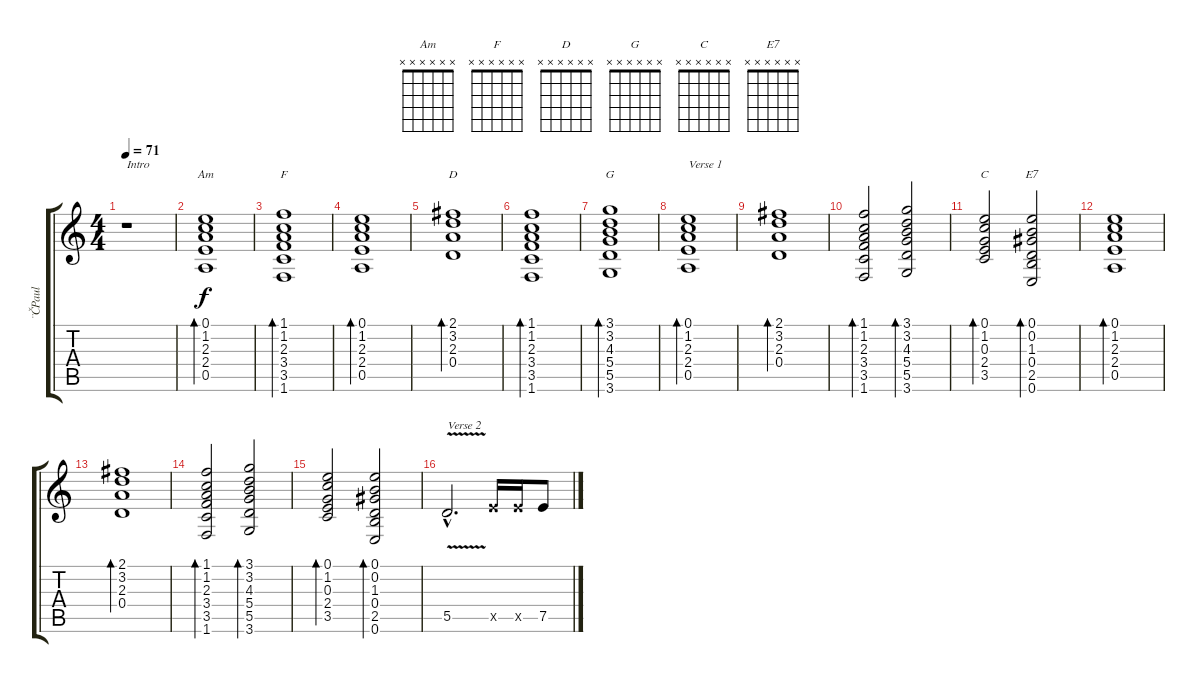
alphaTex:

\track ("¨ČPaul" "¨ČPaul") {instrument distortionguitar}
\staff {score tabs}
\tuning (E4 B3 G3 D3 A2 E2) {hide}
\chord ("Am" x x x x x x)
\chord ("F" x x x x x x)
\chord ("D" x x x x x x)
\chord ("G" x x x x x x)
\chord ("C" x x x x x x)
\chord ("E7" x x x x x x)
\ts (4 4)
\tempo 71
\clef g2
\ks c
r.1{txt "Intro" dy f instrument distortionguitar} |
(0.1 1.2 2.3 2.4 0.5).1{bd 60 ch "Am" volume 6 instrument electricguitarjazz} |
(1.1 1.2 2.3 3.4 3.5 1.6).1{bd 60 ch "F"} |
(0.1 1.2 2.3 2.4 0.5).1{bd 60} |
(2.1 3.2 2.3 0.4).1{bd 60 ch "D"} |
(1.1 1.2 2.3 3.4 3.5 1.6).1{bd 60} |
(3.1 3.2 4.3 5.4 5.5 3.6).1{bd 60 ch "G"} |
(0.1 1.2 2.3 2.4 0.5).1{bd 60 txt "Verse 1"} |
(2.1 3.2 2.3 0.4).1{bd 60} |
(1.1 1.2 2.3 3.4 3.5 1.6).2{bd 60} (3.1 3.2 4.3 5.4 5.5 3.6).2{bd 60} |
(0.1 1.2 0.3 2.4 3.5).2{bd 60 ch "C"} (0.1 0.2 1.3 0.4 2.5 0.6).2{bd 60 ch "E7"} |
(0.1 1.2 2.3 2.4 0.5).1{bd 60} |
(2.1 3.2 2.3 0.4).1{bd 60} |
(1.1 1.2 2.3 3.4 3.5 1.6).2{bd 60} (3.1 3.2 4.3 5.4 5.5 3.6).2{bd 60} |
(0.1 1.2 0.3 2.4 3.5).2{bd 60} (0.1 0.2 1.3 0.4 2.5 0.6).2{bd 60} |
5.5{v hac}.2{d txt "Verse 2" volume 9 instrument distortionguitar} 7.5{x}.16 7.5{x}.16 7.5.8
